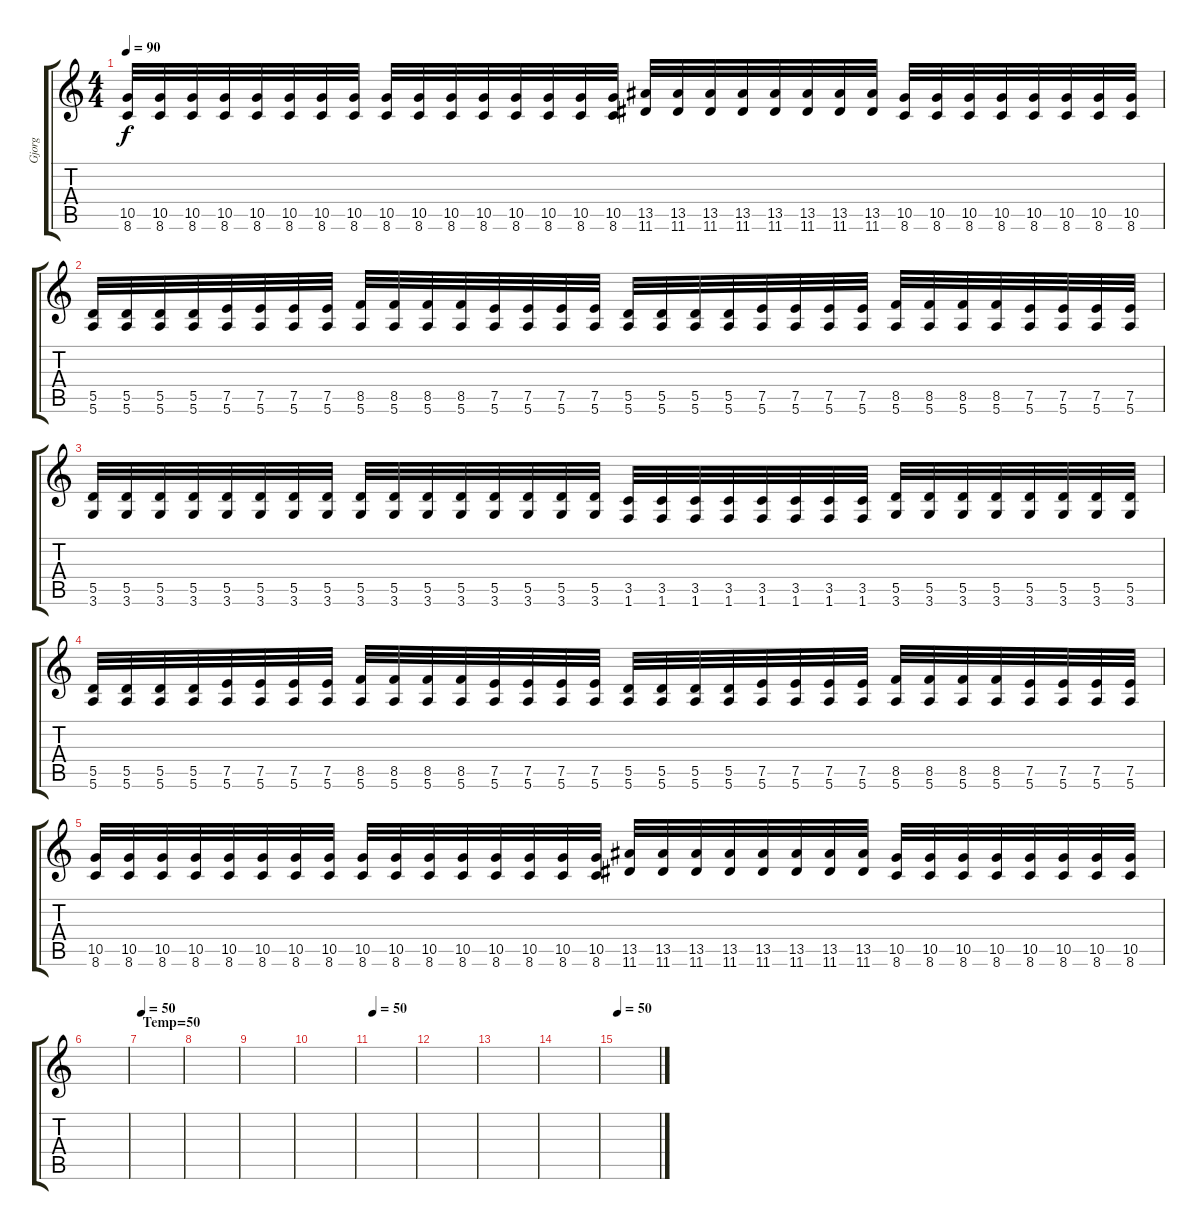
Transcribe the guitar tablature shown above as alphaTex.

\track ("Gjorg" "Gjorg") {instrument overdrivenguitar}
\staff {score tabs}
\tuning (E4 B3 G3 D3 A2 E2) {hide}
\ts (4 4)
\tempo 90
\clef g2
\ks c
(10.5 8.6).32{dy f} (10.5 8.6).32 (10.5 8.6).32 (10.5 8.6).32 (10.5 8.6).32 (10.5 8.6).32 (10.5 8.6).32 (10.5 8.6).32 (10.5 8.6).32 (10.5 8.6).32 (10.5 8.6).32 (10.5 8.6).32 (10.5 8.6).32 (10.5 8.6).32 (10.5 8.6).32 (10.5 8.6).32 (13.5 11.6).32 (13.5 11.6).32 (13.5 11.6).32 (13.5 11.6).32 (13.5 11.6).32 (13.5 11.6).32 (13.5 11.6).32 (13.5 11.6).32 (10.5 8.6).32 (10.5 8.6).32 (10.5 8.6).32 (10.5 8.6).32 (10.5 8.6).32 (10.5 8.6).32 (10.5 8.6).32 (10.5 8.6).32 |
(5.5 5.6).32 (5.5 5.6).32 (5.5 5.6).32 (5.5 5.6).32 (7.5 5.6).32 (7.5 5.6).32 (7.5 5.6).32 (7.5 5.6).32 (8.5 5.6).32 (8.5 5.6).32 (8.5 5.6).32 (8.5 5.6).32 (7.5 5.6).32 (7.5 5.6).32 (7.5 5.6).32 (7.5 5.6).32 (5.5 5.6).32 (5.5 5.6).32 (5.5 5.6).32 (5.5 5.6).32 (7.5 5.6).32 (7.5 5.6).32 (7.5 5.6).32 (7.5 5.6).32 (8.5 5.6).32 (8.5 5.6).32 (8.5 5.6).32 (8.5 5.6).32 (7.5 5.6).32 (7.5 5.6).32 (7.5 5.6).32 (7.5 5.6).32 |
(5.5 3.6).32 (5.5 3.6).32 (5.5 3.6).32 (5.5 3.6).32 (5.5 3.6).32 (5.5 3.6).32 (5.5 3.6).32 (5.5 3.6).32 (5.5 3.6).32 (5.5 3.6).32 (5.5 3.6).32 (5.5 3.6).32 (5.5 3.6).32 (5.5 3.6).32 (5.5 3.6).32 (5.5 3.6).32 (3.5 1.6).32 (3.5 1.6).32 (3.5 1.6).32 (3.5 1.6).32 (3.5 1.6).32 (3.5 1.6).32 (3.5 1.6).32 (3.5 1.6).32 (5.5 3.6).32 (5.5 3.6).32 (5.5 3.6).32 (5.5 3.6).32 (5.5 3.6).32 (5.5 3.6).32 (5.5 3.6).32 (5.5 3.6).32 |
(5.5 5.6).32 (5.5 5.6).32 (5.5 5.6).32 (5.5 5.6).32 (7.5 5.6).32 (7.5 5.6).32 (7.5 5.6).32 (7.5 5.6).32 (8.5 5.6).32 (8.5 5.6).32 (8.5 5.6).32 (8.5 5.6).32 (7.5 5.6).32 (7.5 5.6).32 (7.5 5.6).32 (7.5 5.6).32 (5.5 5.6).32 (5.5 5.6).32 (5.5 5.6).32 (5.5 5.6).32 (7.5 5.6).32 (7.5 5.6).32 (7.5 5.6).32 (7.5 5.6).32 (8.5 5.6).32 (8.5 5.6).32 (8.5 5.6).32 (8.5 5.6).32 (7.5 5.6).32 (7.5 5.6).32 (7.5 5.6).32 (7.5 5.6).32 |
(10.5 8.6).32 (10.5 8.6).32 (10.5 8.6).32 (10.5 8.6).32 (10.5 8.6).32 (10.5 8.6).32 (10.5 8.6).32 (10.5 8.6).32 (10.5 8.6).32 (10.5 8.6).32 (10.5 8.6).32 (10.5 8.6).32 (10.5 8.6).32 (10.5 8.6).32 (10.5 8.6).32 (10.5 8.6).32 (13.5 11.6).32 (13.5 11.6).32 (13.5 11.6).32 (13.5 11.6).32 (13.5 11.6).32 (13.5 11.6).32 (13.5 11.6).32 (13.5 11.6).32 (10.5 8.6).32 (10.5 8.6).32 (10.5 8.6).32 (10.5 8.6).32 (10.5 8.6).32 (10.5 8.6).32 (10.5 8.6).32 (10.5 8.6).32 |
|
\section ("" "Temp=50")
\tempo 50
|
|
|
|
\tempo 50
|
|
|
|
\tempo 50
